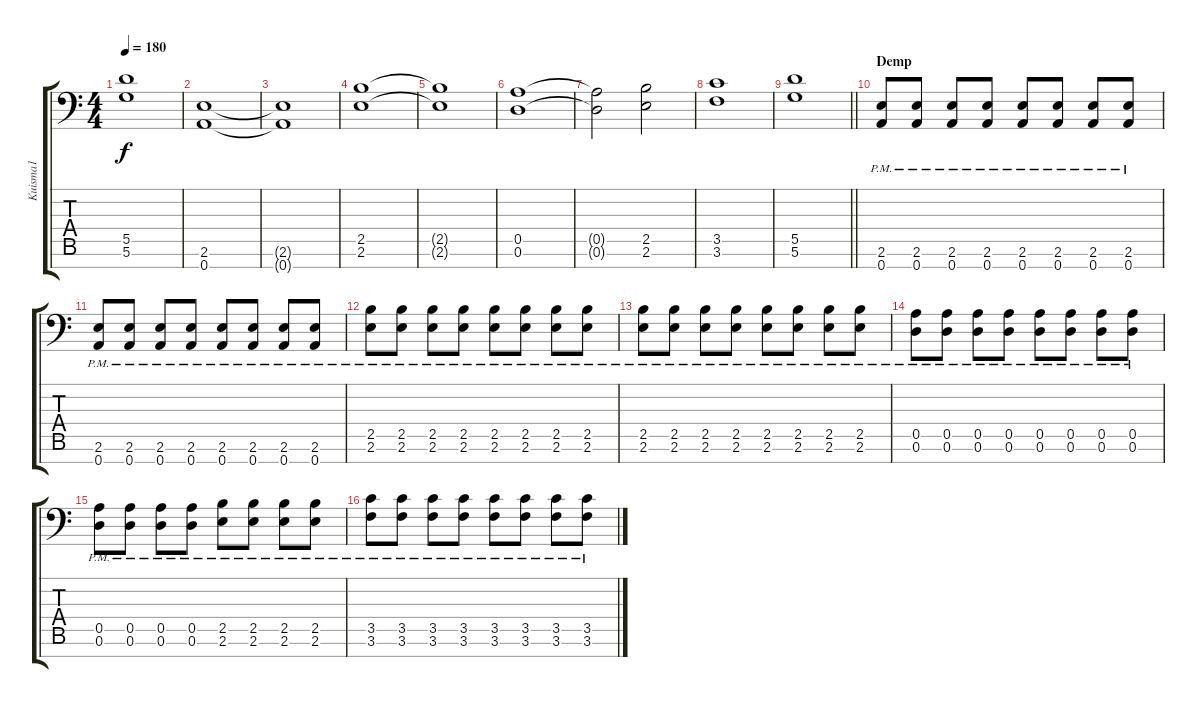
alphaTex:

\track ("Kuisma1" "Kuisma1") {instrument distortionguitar}
\staff {score tabs}
\tuning (E4 B3 G3 D3 A2 D2 A1) {hide}
\ts (4 4)
\tempo 180
\clef f4
\ks c
(5.5 5.6).1{dy f} |
(2.6 0.7).1 |
(2.6{t} 0.7{t}).1 |
(2.5 2.6).1 |
(2.5{t} 2.6{t}).1 |
(0.5 0.6).1 |
(0.5{t} 0.6{t}).2 (2.5 2.6).2 |
(3.5 3.6).1 |
\barLineRight lightlight
(5.5 5.6).1 |
\section ("" "Demp")
(2.6{pm} 0.7{pm}).8 (2.6{pm} 0.7{pm}).8 (2.6{pm} 0.7{pm}).8 (2.6{pm} 0.7{pm}).8 (2.6{pm} 0.7{pm}).8 (2.6{pm} 0.7{pm}).8 (2.6{pm} 0.7{pm}).8 (2.6{pm} 0.7{pm}).8 |
(2.6{pm} 0.7{pm}).8 (2.6{pm} 0.7{pm}).8 (2.6{pm} 0.7{pm}).8 (2.6{pm} 0.7{pm}).8 (2.6{pm} 0.7{pm}).8 (2.6{pm} 0.7{pm}).8 (2.6{pm} 0.7{pm}).8 (2.6{pm} 0.7{pm}).8 |
(2.5{pm} 2.6{pm}).8 (2.5{pm} 2.6{pm}).8 (2.5{pm} 2.6{pm}).8 (2.5{pm} 2.6{pm}).8 (2.5{pm} 2.6{pm}).8 (2.5{pm} 2.6{pm}).8 (2.5{pm} 2.6{pm}).8 (2.5{pm} 2.6{pm}).8 |
(2.5{pm} 2.6{pm}).8 (2.5{pm} 2.6{pm}).8 (2.5{pm} 2.6{pm}).8 (2.5{pm} 2.6{pm}).8 (2.5{pm} 2.6{pm}).8 (2.5{pm} 2.6{pm}).8 (2.5{pm} 2.6{pm}).8 (2.5{pm} 2.6{pm}).8 |
(0.5{pm} 0.6{pm}).8 (0.5{pm} 0.6{pm}).8 (0.5{pm} 0.6{pm}).8 (0.5{pm} 0.6{pm}).8 (0.5{pm} 0.6{pm}).8 (0.5{pm} 0.6{pm}).8 (0.5{pm} 0.6{pm}).8 (0.5{pm} 0.6{pm}).8 |
(0.5{pm} 0.6{pm}).8 (0.5{pm} 0.6{pm}).8 (0.5{pm} 0.6{pm}).8 (0.5{pm} 0.6{pm}).8 (2.5{pm} 2.6{pm}).8 (2.5{pm} 2.6{pm}).8 (2.5{pm} 2.6{pm}).8 (2.5{pm} 2.6{pm}).8 |
(3.5{pm} 3.6{pm}).8 (3.5{pm} 3.6{pm}).8 (3.5{pm} 3.6{pm}).8 (3.5{pm} 3.6{pm}).8 (3.5{pm} 3.6{pm}).8 (3.5{pm} 3.6{pm}).8 (3.5{pm} 3.6{pm}).8 (3.5{pm} 3.6{pm}).8
